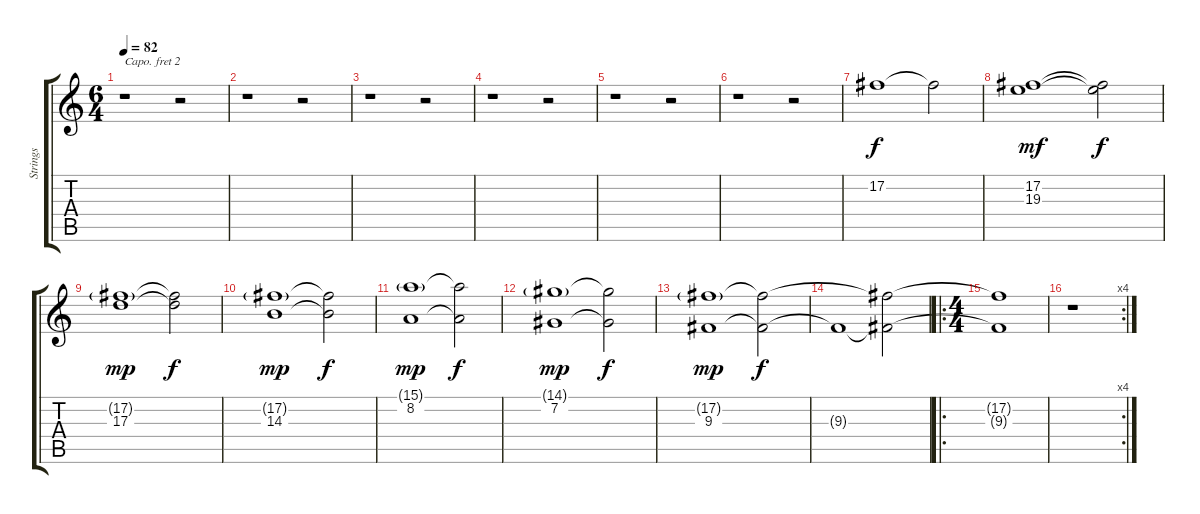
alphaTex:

\track ("Strings" "Strings") {instrument tremolostrings}
\staff {score tabs}
\capo 2
\tuning (E4 B3 G3 D3 A2 E2) {hide}
\ts (6 4)
\tempo 82
\clef g2
\ks c
r.1{dy f} r.2 |
r.1 r.2 |
r.1 r.2 |
r.1 r.2 |
r.1 r.2 |
r.1 r.2 |
17.2.1{volume 11 instrument fx7echoes} 17.2{t}.2 |
(17.2 19.3).1{dy mf} (17.2{t} 19.3{t}).2{dy f} |
(17.2{g} 17.3).1{dy mp} (17.2{t} 17.3{t}).2{dy f} |
(17.2{g} 14.3).1{dy mp} (17.2{t} 14.3{t}).2{dy f} |
(15.1{g} 8.2).1{dy mp} (15.1{t} 8.2{t}).2{dy f} |
(14.1{g} 7.2).1{dy mp} (14.1{t} 7.2{t}).2{dy f} |
(17.2{g} 9.3).1{dy mp} (17.2{t} 9.3{t}).2{dy f} |
9.3{t}.1 (17.2{t} 9.3{t}).2{volume 5} |
\ro
\ts (4 4)
(17.2{t} 9.3{t}).1 |
\rc 4
r.1
